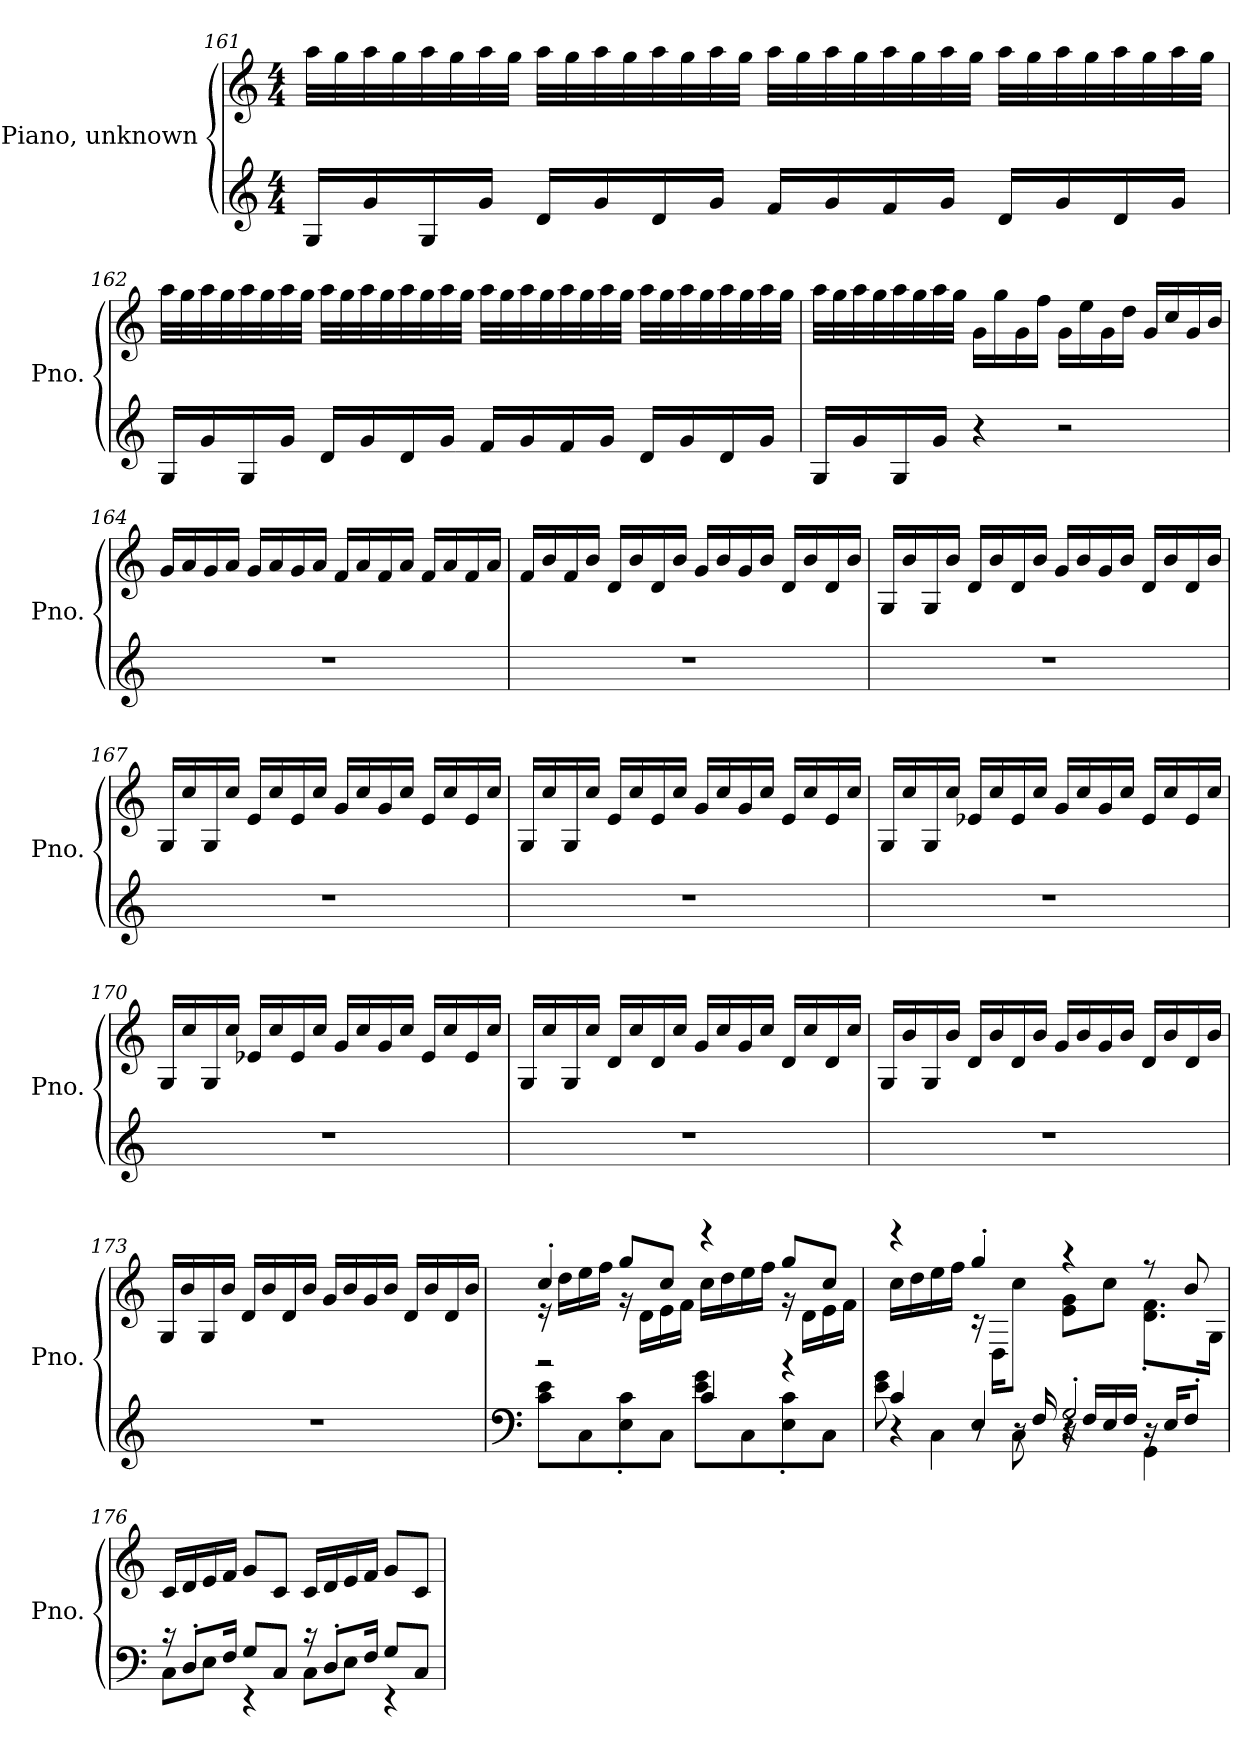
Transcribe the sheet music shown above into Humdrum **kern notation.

**kern	**kern
*part1	*part1
*staff2	*staff1
*I"Piano, unknown	*
*I'Pno.	*
!!LO:LB:g=z
*clefG2	*clefG2
*k[]	*k[]
*M4/4	*M4/4
=161	=161
16G/LL	32aa\LLL
.	32gg\
16g/	32aa\
.	32gg\
16G/	32aa\
.	32gg\
16g/JJ	32aa\
.	32gg\JJJ
16d/LL	32aa\LLL
.	32gg\
16g/	32aa\
.	32gg\
16d/	32aa\
.	32gg\
16g/JJ	32aa\
.	32gg\JJJ
16f/LL	32aa\LLL
.	32gg\
16g/	32aa\
.	32gg\
16f/	32aa\
.	32gg\
16g/JJ	32aa\
.	32gg\JJJ
16d/LL	32aa\LLL
.	32gg\
16g/	32aa\
.	32gg\
16d/	32aa\
.	32gg\
16g/JJ	32aa\
.	32gg\JJJ
!!LO:LB:g=z
=162	=162
16G/LL	32aa\LLL
.	32gg\
16g/	32aa\
.	32gg\
16G/	32aa\
.	32gg\
16g/JJ	32aa\
.	32gg\JJJ
16d/LL	32aa\LLL
.	32gg\
16g/	32aa\
.	32gg\
16d/	32aa\
.	32gg\
16g/JJ	32aa\
.	32gg\JJJ
16f/LL	32aa\LLL
.	32gg\
16g/	32aa\
.	32gg\
16f/	32aa\
.	32gg\
16g/JJ	32aa\
.	32gg\JJJ
16d/LL	32aa\LLL
.	32gg\
16g/	32aa\
.	32gg\
16d/	32aa\
.	32gg\
16g/JJ	32aa\
.	32gg\JJJ
!!LO:LB:g=z
=163	=163
16G/LL	32aa\LLL
.	32gg\
16g/	32aa\
.	32gg\
16G/	32aa\
.	32gg\
16g/JJ	32aa\
.	32gg\JJJ
4r	16g\LL
.	16gg\
.	16g\
.	16ff\JJ
2r	16g\LL
.	16ee\
.	16g\
.	16dd\JJ
.	16g/LL
.	16cc/
.	16g/
.	16b/JJ
=164	=164
1r	16g/LL
.	16a/
.	16g/
.	16a/JJ
.	16g/LL
.	16a/
.	16g/
.	16a/JJ
.	16f/LL
.	16a/
.	16f/
.	16a/JJ
.	16f/LL
.	16a/
.	16f/
.	16a/JJ
!!LO:LB:g=z
=165	=165
1r	16f/LL
.	16b/
.	16f/
.	16b/JJ
.	16d/LL
.	16b/
.	16d/
.	16b/JJ
.	16g/LL
.	16b/
.	16g/
.	16b/JJ
.	16d/LL
.	16b/
.	16d/
.	16b/JJ
=166	=166
1r	16G/LL
.	16b/
.	16G/
.	16b/JJ
.	16d/LL
.	16b/
.	16d/
.	16b/JJ
.	16g/LL
.	16b/
.	16g/
.	16b/JJ
.	16d/LL
.	16b/
.	16d/
.	16b/JJ
=167	=167
1r	16G/LL
.	16cc/
.	16G/
.	16cc/JJ
.	16e/LL
.	16cc/
.	16e/
.	16cc/JJ
.	16g/LL
.	16cc/
.	16g/
.	16cc/JJ
.	16e/LL
.	16cc/
.	16e/
.	16cc/JJ
!!LO:PB:g=z
=168	=168
1r	16G/LL
.	16cc/
.	16G/
.	16cc/JJ
.	16e/LL
.	16cc/
.	16e/
.	16cc/JJ
.	16g/LL
.	16cc/
.	16g/
.	16cc/JJ
.	16e/LL
.	16cc/
.	16e/
.	16cc/JJ
=169	=169
1r	16G/LL
.	16cc/
.	16G/
.	16cc/JJ
.	16e-X/LL
.	16cc/
.	16e-/
.	16cc/JJ
.	16g/LL
.	16cc/
.	16g/
.	16cc/JJ
.	16e-/LL
.	16cc/
.	16e-/
.	16cc/JJ
!!LO:LB:g=z
=170	=170
1r	16G/LL
.	16cc/
.	16G/
.	16cc/JJ
.	16e-X/LL
.	16cc/
.	16e-/
.	16cc/JJ
.	16g/LL
.	16cc/
.	16g/
.	16cc/JJ
.	16e-/LL
.	16cc/
.	16e-/
.	16cc/JJ
=171	=171
1r	16G/LL
.	16cc/
.	16G/
.	16cc/JJ
.	16d/LL
.	16cc/
.	16d/
.	16cc/JJ
.	16g/LL
.	16cc/
.	16g/
.	16cc/JJ
.	16d/LL
.	16cc/
.	16d/
.	16cc/JJ
!!LO:LB:g=z
=172	=172
1r	16G/LL
.	16b/
.	16G/
.	16b/JJ
.	16d/LL
.	16b/
.	16d/
.	16b/JJ
.	16g/LL
.	16b/
.	16g/
.	16b/JJ
.	16d/LL
.	16b/
.	16d/
.	16b/JJ
=173	=173
1r	16G/LL
.	16b/
.	16G/
.	16b/JJ
.	16d/LL
.	16b/
.	16d/
.	16b/JJ
.	16g/LL
.	16b/
.	16g/
.	16b/JJ
.	16d/LL
.	16b/
.	16d/
.	16b/JJ
!!LO:LB:g=z
=174	=174
*clefF4	*
*^	*^
2r	8c\ 8e\L	4cc'/	16r
.	.	.	16dd\LL
.	8C\	.	16ee\
.	.	.	16ff\JJ
.	8E\' 8c\'	8gg/L	16r
.	.	.	16d\LL
.	8C\J	8cc/J	16e\
.	.	.	16f\JJ
4c/	8e\ 8g\L	4r	16cc\LL
.	.	.	16dd\
.	8C\	.	16ee\
.	.	.	16ff\JJ
4r	8E\' 8c\'	8gg/L	16r
.	.	.	16d\LL
.	8C\J	8cc/J	16e\
.	.	.	16f\JJ
=175	=175	=175	=175
*	*^	*	*
4c/	8e\ 8g\	4r	4r	16cc\LL
.	.	.	.	16dd\
.	4C\	.	.	16ee\
.	.	.	.	16ff\JJ
8r	.	4E/	4gg'/	16r
.	.	.	.	16D\KL
16r	8C\	.	.	8cc\J
16F/	.	.	.	.
16r	4r	2G'/	4r	8e\ 8g\L
16F/LL	.	.	.	.
16E/	.	.	.	8cc\J
16F/JJ	.	.	.	.
16r	4GG\	.	8r	8.d\' 8.f\'L
16E/KL	.	.	.	.
8F'/J	.	.	8b/	.
.	.	.	.	16G\Jk
*	*v	*v	*	*
*	*	*v	*v
=176	=176	=176
16r	8C\L	16c/LL
8D'/L	.	16d/
.	8E\J	16e/
16F/Jk	.	16f/JJ
8G/L	4r	8g/L
8C/J	.	8c/J
16r	8C\L	16c/LL
8D'/L	.	16d/
.	8E\J	16e/
16F/Jk	.	16f/JJ
8G/L	4r	8g/L
8C/J	.	8c/J
*v	*v	*
=	=
*-	*-
